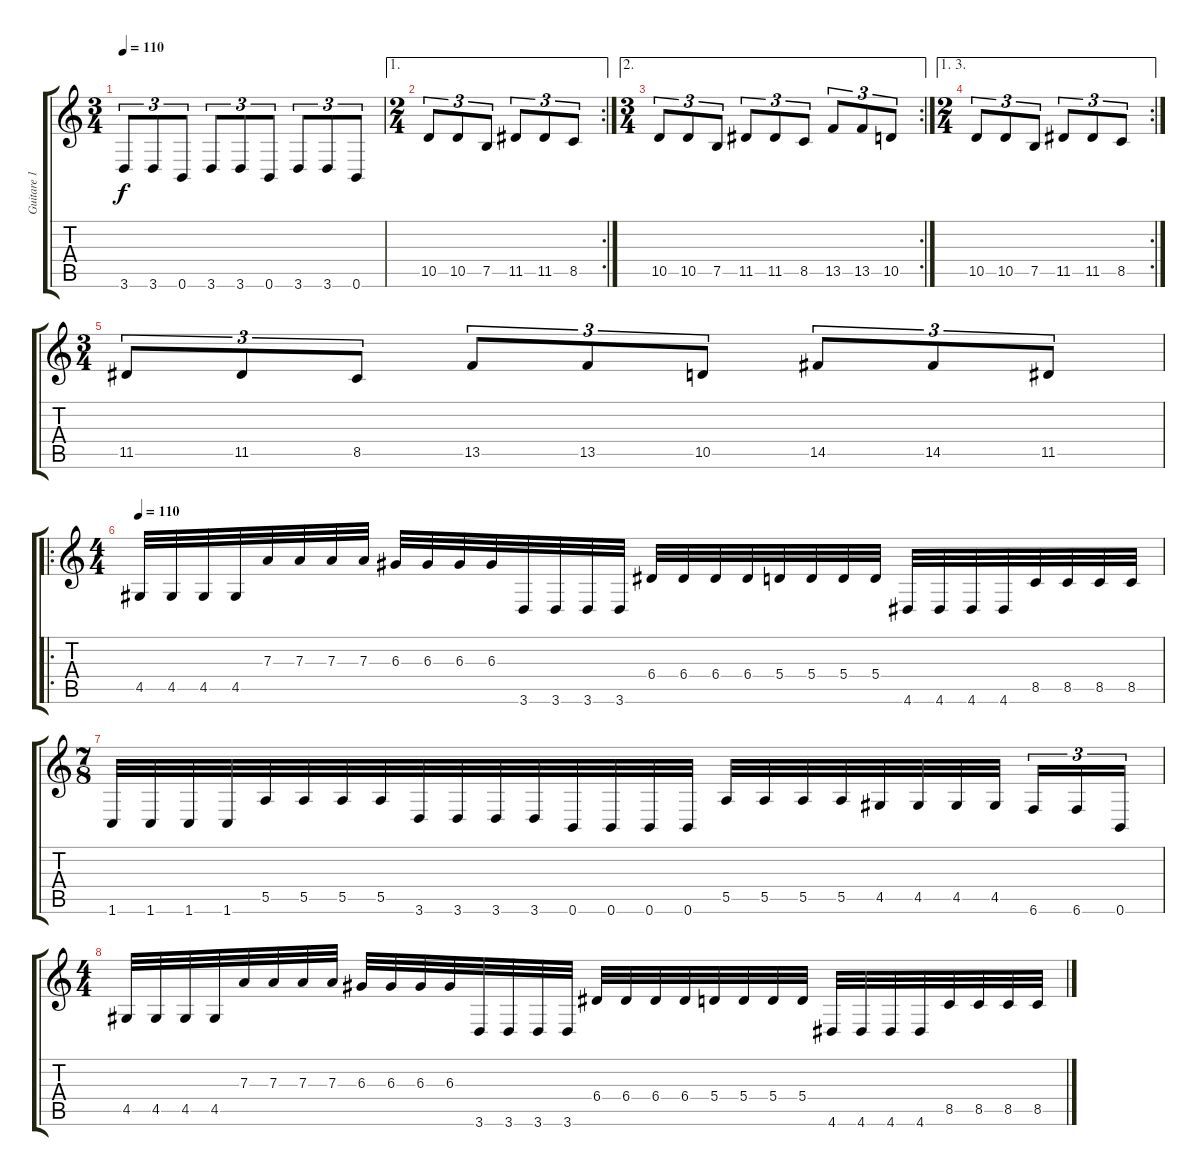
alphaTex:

\track ("Guitare 1" "Guitare 1") {instrument distortionguitar}
\staff {score tabs}
\tuning (B3 Gb3 D3 A2 E2 B1) {hide}
\ts (3 4)
\tempo 110
\tempo 210
\tempo 110
\clef g2
\ks c
3.6.8{tu (3 2) dy f instrument distortionguitar} 3.6.8{tu (3 2)} 0.6.8{tu (3 2)} 3.6.8{tu (3 2)} 3.6.8{tu (3 2)} 0.6.8{tu (3 2)} 3.6.8{tu (3 2)} 3.6.8{tu (3 2)} 0.6.8{tu (3 2)} |
\ae 1
\rc 2
\ts (2 4)
10.5.8{tu (3 2)} 10.5.8{tu (3 2)} 7.5.8{tu (3 2)} 11.5.8{tu (3 2)} 11.5.8{tu (3 2)} 8.5.8{tu (3 2)} |
\ae 2
\rc 2
\ts (3 4)
10.5.8{tu (3 2)} 10.5.8{tu (3 2)} 7.5.8{tu (3 2)} 11.5.8{tu (3 2)} 11.5.8{tu (3 2)} 8.5.8{tu (3 2)} 13.5.8{tu (3 2)} 13.5.8{tu (3 2)} 10.5.8{tu (3 2)} |
\ae (1 3)
\rc 2
\ts (2 4)
10.5.8{tu (3 2)} 10.5.8{tu (3 2)} 7.5.8{tu (3 2)} 11.5.8{tu (3 2)} 11.5.8{tu (3 2)} 8.5.8{tu (3 2)} |
\ts (3 4)
11.5.8{tu (3 2)} 11.5.8{tu (3 2)} 8.5.8{tu (3 2)} 13.5.8{tu (3 2)} 13.5.8{tu (3 2)} 10.5.8{tu (3 2)} 14.5.8{tu (3 2)} 14.5.8{tu (3 2)} 11.5.8{tu (3 2)} |
\ro
\ts (4 4)
\tempo 110
4.5.32 4.5.32 4.5.32 4.5.32 7.3.32 7.3.32 7.3.32 7.3.32 6.3.32 6.3.32 6.3.32 6.3.32 3.6.32 3.6.32 3.6.32 3.6.32 6.4.32 6.4.32 6.4.32 6.4.32 5.4.32 5.4.32 5.4.32 5.4.32 4.6.32 4.6.32 4.6.32 4.6.32 8.5.32 8.5.32 8.5.32 8.5.32 |
\ts (7 8)
1.6.32 1.6.32 1.6.32 1.6.32 5.5.32 5.5.32 5.5.32 5.5.32 3.6.32 3.6.32 3.6.32 3.6.32 0.6.32 0.6.32 0.6.32 0.6.32 5.5.32 5.5.32 5.5.32 5.5.32 4.5.32 4.5.32 4.5.32 4.5.32 6.6.16{tu (3 2)} 6.6.16{tu (3 2)} 0.6.16{tu (3 2)} |
\ts (4 4)
4.5.32 4.5.32 4.5.32 4.5.32 7.3.32 7.3.32 7.3.32 7.3.32 6.3.32 6.3.32 6.3.32 6.3.32 3.6.32 3.6.32 3.6.32 3.6.32 6.4.32 6.4.32 6.4.32 6.4.32 5.4.32 5.4.32 5.4.32 5.4.32 4.6.32 4.6.32 4.6.32 4.6.32 8.5.32 8.5.32 8.5.32 8.5.32
